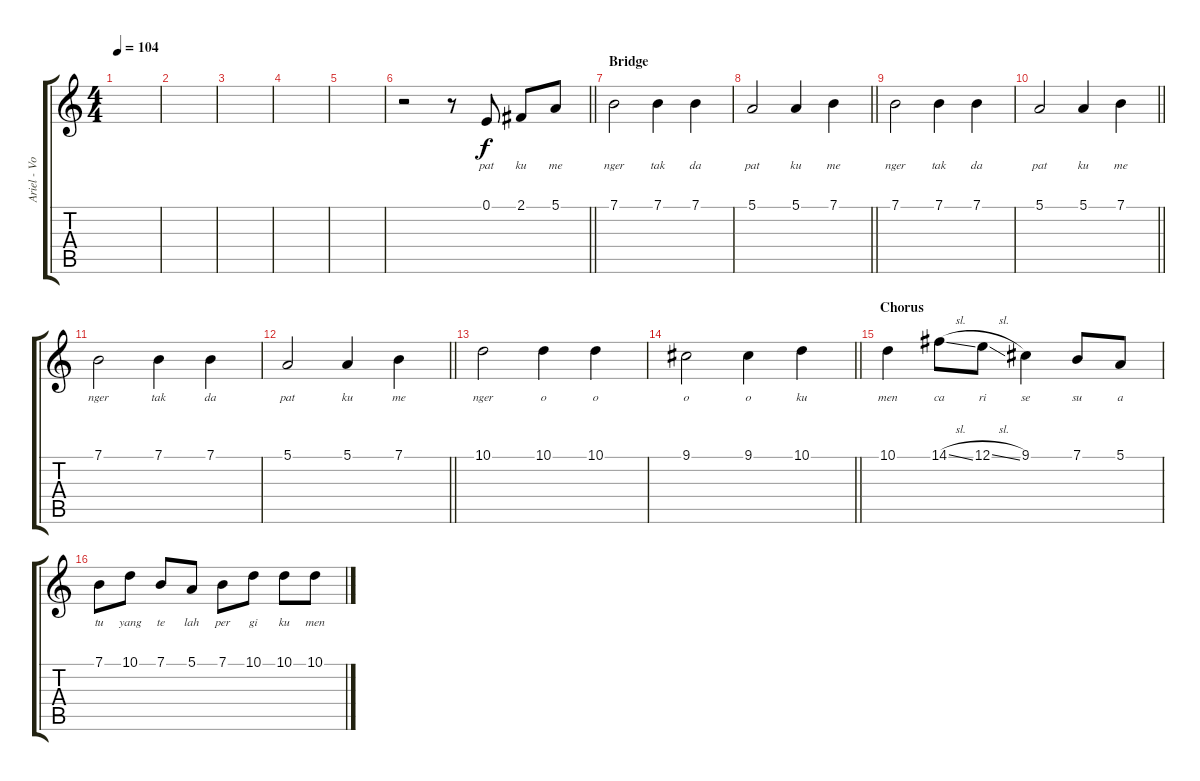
\track ("Ariel - Vocal" "Ariel - Vo") {instrument piccolo}
\staff {score tabs}
\tuning (E4 B3 G3 D3 A2 E2) {hide}
\ts (4 4)
\tempo 104
\clef g2
\ks c
|
|
|
|
|
\barLineRight lightlight
r.2 r.8 0.1.8{lyrics (0 "pat") lyrics (1 "") lyrics (2 "") lyrics (3 "") lyrics (4 "")} 2.1.8{lyrics (0 "ku") lyrics (1 "") lyrics (2 "") lyrics (3 "") lyrics (4 "")} 5.1.8{lyrics (0 "me") lyrics (1 "") lyrics (2 "") lyrics (3 "") lyrics (4 "")} |
\section ("" "Bridge")
7.1.2{lyrics (0 "nger") lyrics (1 "") lyrics (2 "") lyrics (3 "") lyrics (4 "")} 7.1.4{lyrics (0 "tak") lyrics (1 "") lyrics (2 "") lyrics (3 "") lyrics (4 "")} 7.1.4{lyrics (0 "da") lyrics (1 "") lyrics (2 "") lyrics (3 "") lyrics (4 "")} |
\barLineRight lightlight
5.1.2{lyrics (0 "pat") lyrics (1 "") lyrics (2 "") lyrics (3 "") lyrics (4 "")} 5.1.4{lyrics (0 "ku") lyrics (1 "") lyrics (2 "") lyrics (3 "") lyrics (4 "")} 7.1.4{lyrics (0 "me") lyrics (1 "") lyrics (2 "") lyrics (3 "") lyrics (4 "")} |
7.1.2{lyrics (0 "nger") lyrics (1 "") lyrics (2 "") lyrics (3 "") lyrics (4 "")} 7.1.4{lyrics (0 "tak") lyrics (1 "") lyrics (2 "") lyrics (3 "") lyrics (4 "")} 7.1.4{lyrics (0 "da") lyrics (1 "") lyrics (2 "") lyrics (3 "") lyrics (4 "")} |
\barLineRight lightlight
5.1.2{lyrics (0 "pat") lyrics (1 "") lyrics (2 "") lyrics (3 "") lyrics (4 "")} 5.1.4{lyrics (0 "ku") lyrics (1 "") lyrics (2 "") lyrics (3 "") lyrics (4 "")} 7.1.4{lyrics (0 "me") lyrics (1 "") lyrics (2 "") lyrics (3 "") lyrics (4 "")} |
7.1.2{lyrics (0 "nger") lyrics (1 "") lyrics (2 "") lyrics (3 "") lyrics (4 "")} 7.1.4{lyrics (0 "tak") lyrics (1 "") lyrics (2 "") lyrics (3 "") lyrics (4 "")} 7.1.4{lyrics (0 "da") lyrics (1 "") lyrics (2 "") lyrics (3 "") lyrics (4 "")} |
\barLineRight lightlight
5.1.2{lyrics (0 "pat") lyrics (1 "") lyrics (2 "") lyrics (3 "") lyrics (4 "")} 5.1.4{lyrics (0 "ku") lyrics (1 "") lyrics (2 "") lyrics (3 "") lyrics (4 "")} 7.1.4{lyrics (0 "me") lyrics (1 "") lyrics (2 "") lyrics (3 "") lyrics (4 "")} |
10.1.2{lyrics (0 "nger") lyrics (1 "") lyrics (2 "") lyrics (3 "") lyrics (4 "")} 10.1.4{lyrics (0 "o") lyrics (1 "") lyrics (2 "") lyrics (3 "") lyrics (4 "")} 10.1.4{lyrics (0 "o") lyrics (1 "") lyrics (2 "") lyrics (3 "") lyrics (4 "")} |
\barLineRight lightlight
9.1.2{lyrics (0 "o") lyrics (1 "") lyrics (2 "") lyrics (3 "") lyrics (4 "")} 9.1.4{lyrics (0 "o") lyrics (1 "") lyrics (2 "") lyrics (3 "") lyrics (4 "")} 10.1.4{lyrics (0 "ku") lyrics (1 "") lyrics (2 "") lyrics (3 "") lyrics (4 "")} |
\section ("" "Chorus")
10.1.4{lyrics (0 "men") lyrics (1 "") lyrics (2 "") lyrics (3 "") lyrics (4 "")} 14.1{sl}.8{lyrics (0 "ca") lyrics (1 "") lyrics (2 "") lyrics (3 "") lyrics (4 "")} 12.1{sl}.8{lyrics (0 "ri") lyrics (1 "") lyrics (2 "") lyrics (3 "") lyrics (4 "")} 9.1.4{lyrics (0 "se") lyrics (1 "") lyrics (2 "") lyrics (3 "") lyrics (4 "")} 7.1.8{lyrics (0 "su") lyrics (1 "") lyrics (2 "") lyrics (3 "") lyrics (4 "")} 5.1.8{lyrics (0 "a") lyrics (1 "") lyrics (2 "") lyrics (3 "") lyrics (4 "")} |
7.1.8{lyrics (0 "tu") lyrics (1 "") lyrics (2 "") lyrics (3 "") lyrics (4 "")} 10.1.8{lyrics (0 "yang") lyrics (1 "") lyrics (2 "") lyrics (3 "") lyrics (4 "")} 7.1.8{lyrics (0 "te") lyrics (1 "") lyrics (2 "") lyrics (3 "") lyrics (4 "")} 5.1.8{lyrics (0 "lah") lyrics (1 "") lyrics (2 "") lyrics (3 "") lyrics (4 "")} 7.1.8{lyrics (0 "per") lyrics (1 "") lyrics (2 "") lyrics (3 "") lyrics (4 "")} 10.1.8{lyrics (0 "gi") lyrics (1 "") lyrics (2 "") lyrics (3 "") lyrics (4 "")} 10.1.8{lyrics (0 "ku") lyrics (1 "") lyrics (2 "") lyrics (3 "") lyrics (4 "")} 10.1.8{lyrics (0 "men") lyrics (1 "") lyrics (2 "") lyrics (3 "") lyrics (4 "")}
